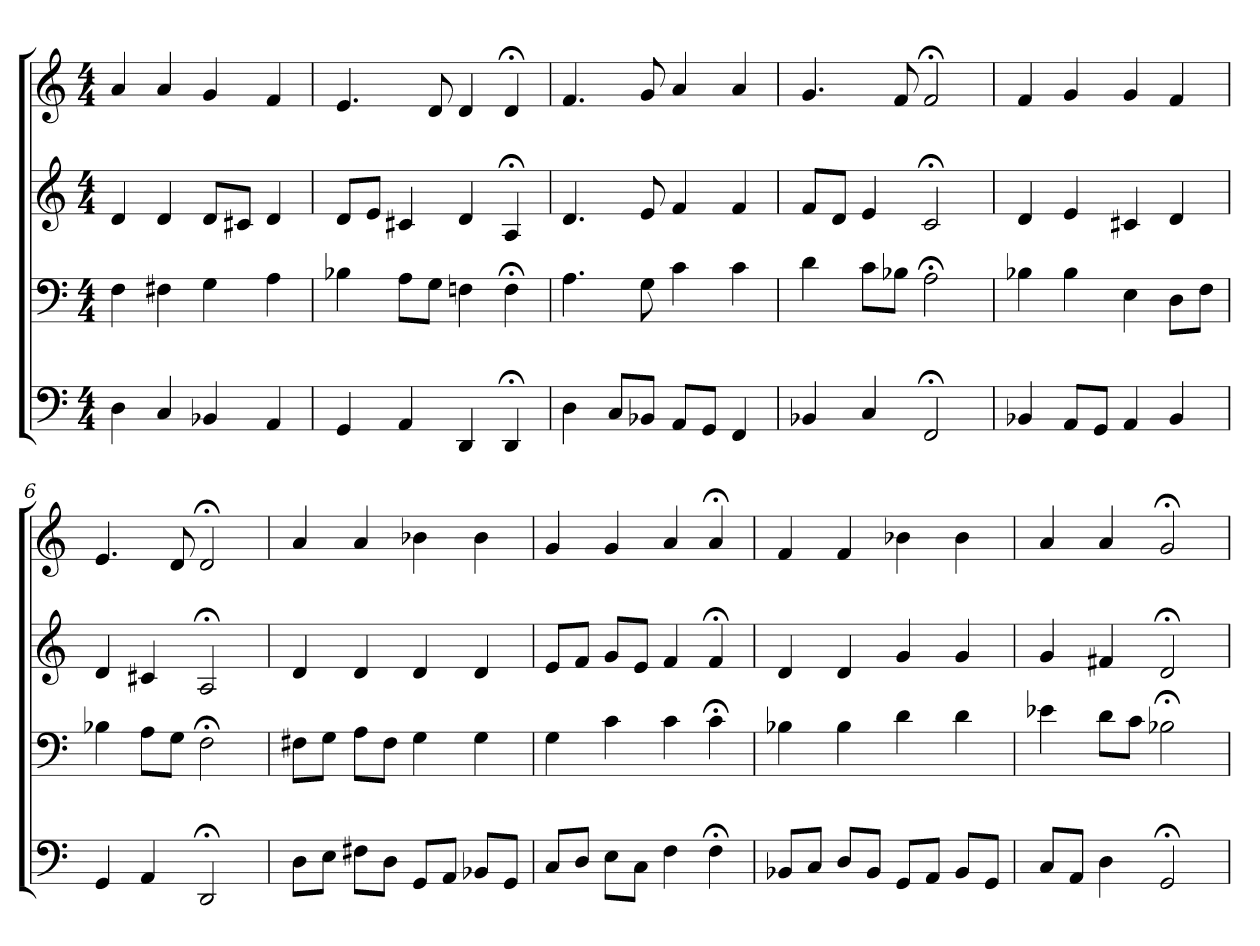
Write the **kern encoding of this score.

**kern	**kern	**kern	**kern
*part4	*part3	*part2	*part1
*staff4	*staff3	*staff2	*staff1
*clefF4	*clefF4	*clefG2	*clefG2
*k[]	*k[]	*k[]	*k[]
*C:	*C:	*C:	*a:
*M4/4	*M4/4	*M4/4	*M4/4
=1	=1	=1	=1
4D	4F	4d	4a
4C	4F#X	4d	4a
4BB-X	4G	8d/L	4g
.	.	8c#X/J	.
4AA	4A	4d	4f
=2	=2	=2	=2
4GG	4B-X	8d/L	4.e
.	.	8e/J	.
4AA	8A\L	4c#X	.
.	8G\J	.	8d
4DD	4Fn	4d	4d
4DD;<	4F;<	4A;<	4d;<
=3	=3	=3	=3
4D	4.A	4.d	4.f
8C/L	.	.	.
8BB-X/J	8G	8e	8g
8AA/L	4c	4f	4a
8GG/J	.	.	.
4FF	4c	4f	4a
=4	=4	=4	=4
4BB-X	4d	8f/L	4.g
.	.	8d/J	.
4C	8c\L	4e	.
.	8B-X\J	.	8f
2FF;<	2A;<	2c;<	2f;<
=5	=5	=5	=5
4BB-X	4B-X	4d	4f
8AA/L	4B-	4e	4g
8GG/J	.	.	.
4AA	4E	4c#X	4g
4BB-	8D\L	4d	4f
.	8F\J	.	.
=6	=6	=6	=6
4GG	4B-X	4d	4.e
4AA	8A\L	4c#X	.
.	8G\J	.	8d
2DD;<	2F;<	2A;<	2d;<
=7	=7	=7	=7
8D\L	8F#X\L	4d	4a
8E\J	8G\J	.	.
8F#X\L	8A\L	4d	4a
8D\J	8F#\J	.	.
8GG/L	4G	4d	4b-X
8AA/J	.	.	.
8BB-X/L	4G	4d	4b-
8GG/J	.	.	.
=8	=8	=8	=8
8C/L	4G	8e/L	4g
8D/J	.	8f/J	.
8E\L	4c	8g/L	4g
8C\J	.	8e/J	.
4F	4c	4f	4a
4F;<	4c;<	4f;<	4a;<
=9	=9	=9	=9
8BB-X/L	4B-X	4d	4f
8C/J	.	.	.
8D/L	4B-	4d	4f
8BB-/J	.	.	.
8GG/L	4d	4g	4b-X
8AA/J	.	.	.
8BB-/L	4d	4g	4b-
8GG/J	.	.	.
=10	=10	=10	=10
8C/L	4e-X	4g	4a
8AA/J	.	.	.
4D	8d\L	4f#X	4a
.	8c\J	.	.
2GG;<	2B-X;<	2d;<	2g;<
=	=	=	=
*-	*-	*-	*-
